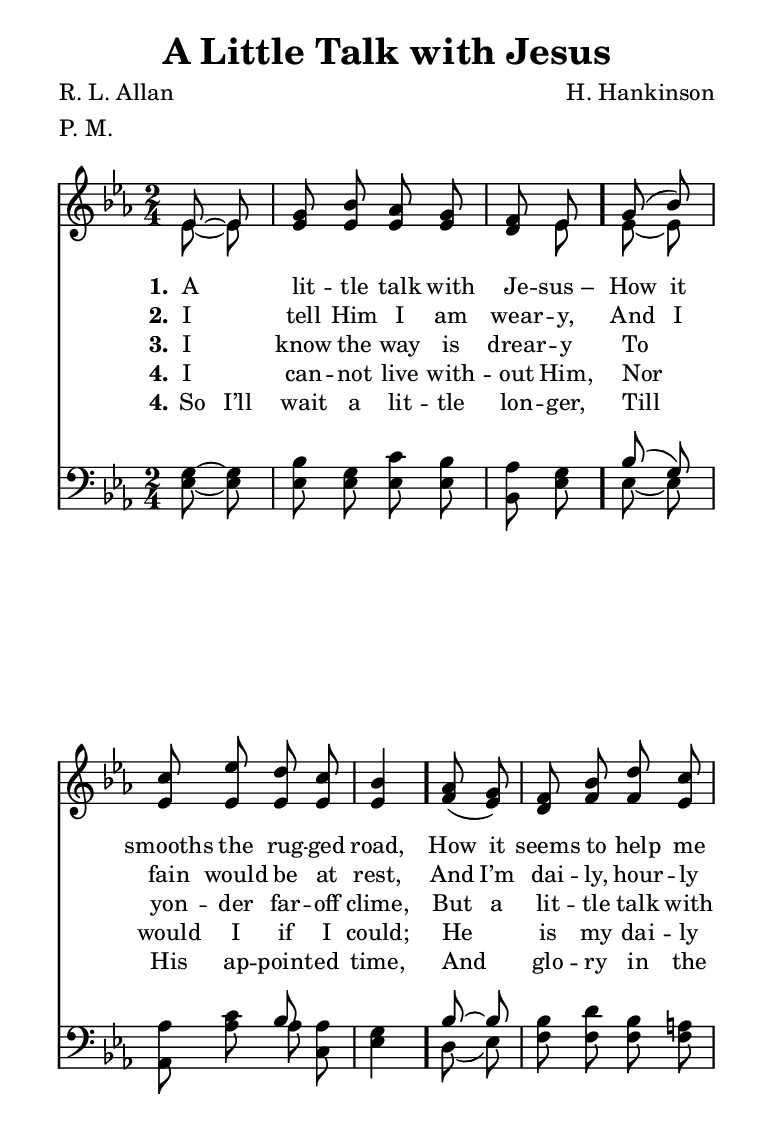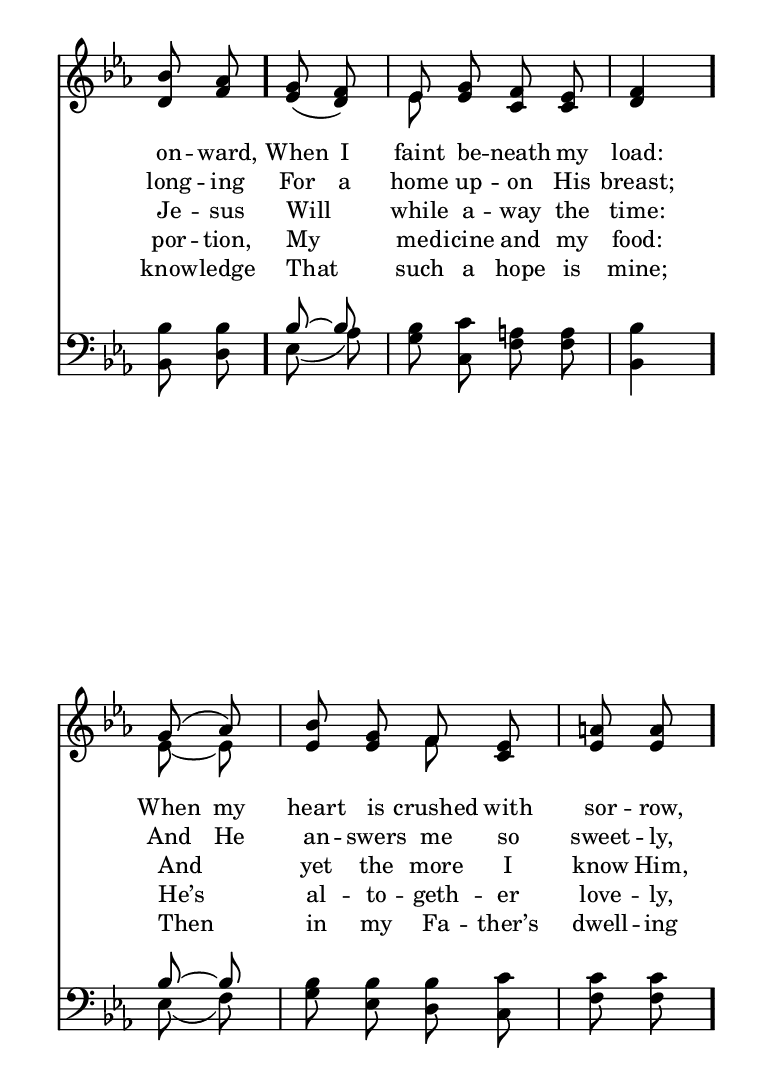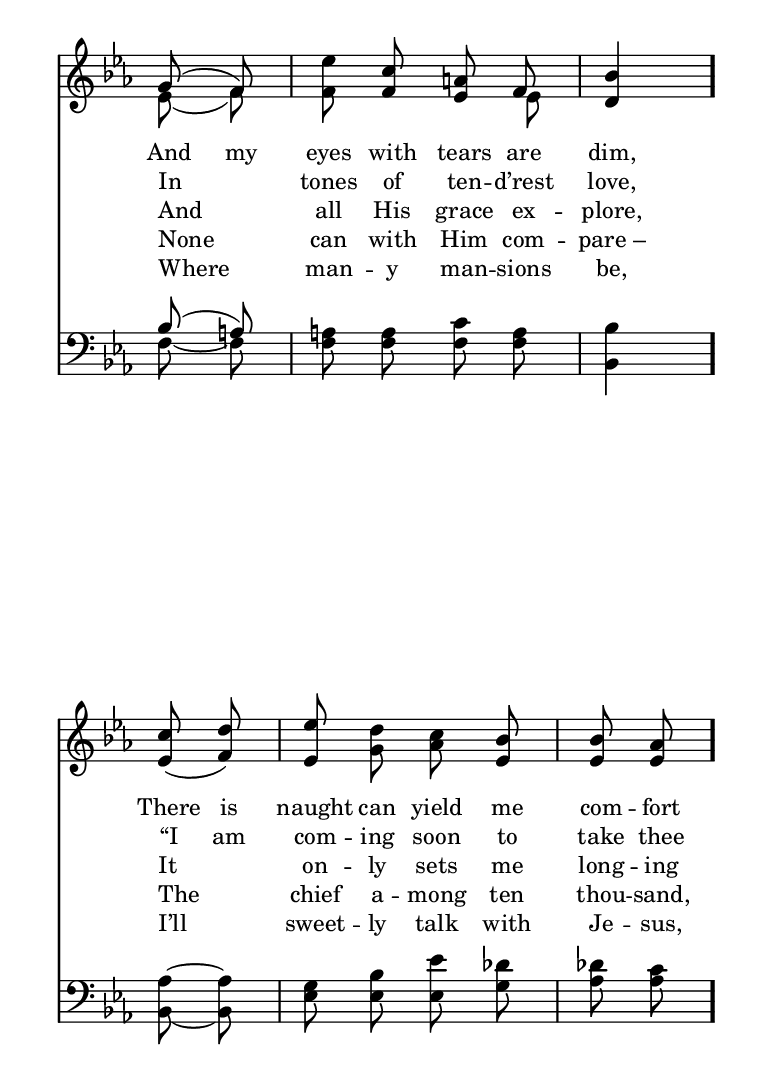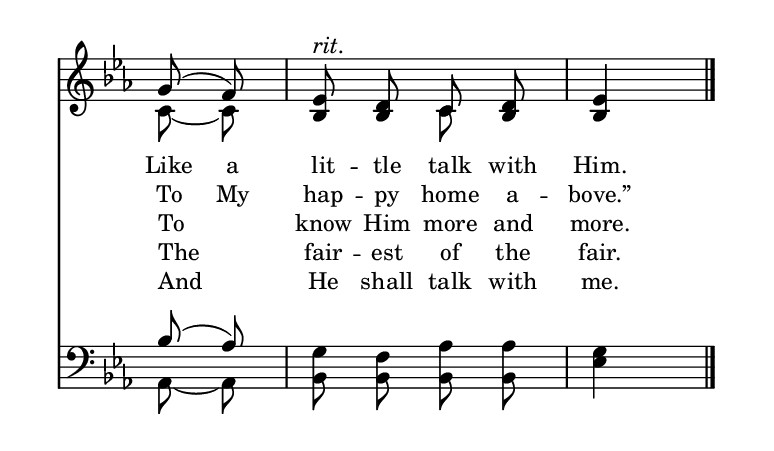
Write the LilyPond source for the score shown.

\include "common/global.ily"
\paper {
  \include "common/paper.ily"
}

\header{
  hymnnumber = "204"
  title = "A Little Talk with Jesus"
  tunename = ""
  meter = "P. M."
  poet = "R. L. Allan"
  composer = "H. Hankinson"
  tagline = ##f
}

global = {
  \include "common/overrides.ily"
  \override Staff.TimeSignature.style = #'numbered
  \time 2/4
  \override Score.MetronomeMark.transparent = ##t % hide all fermata changes too
  \tempo 4=70
  \key ees \major
  \partial 4
  \autoBeamOff
}

notesSoprano = {
\global
\relative c' {

  ees8 ~ ees | g bes aes g | f ees
  g8( bes) c ees d c | bes4
  aes8( g) | f bes d c | bes aes
  g8( f) ees g f ees | f4
  g8( aes) bes8 g f ees | a a
  g8( f) | ees' c a f | bes4
  c8( d) | ees d c bes | bes aes
  g8( f) | ees^\markup{ \italic rit. } d c d | ees4

  \bar "|."

}
}

notesAlto = {
\global
\relative e' {

  ees8 ~ ees | ees ees ees ees | d ees
  ees8 ~ ees | ees ees ees ees | ees4
  f8( ees) | d f f ees | d f
  ees8( d) | ees ees c c | d4
  ees8 ~ ees | ees ees f c | ees ees
  ees8( f) | f f ees ees | d4
  ees8( f) | ees g aes ees | ees ees
  c8 ~ c | bes bes c bes | bes4

}
}

notesTenor = {
\global
\relative a {

  g8 ~ g | bes g c bes | aes g
  bes8( g) | aes c bes aes | g4
  bes8 ~ bes | bes d bes a | bes bes
  bes8 ~ bes | bes c a a | bes4
  bes8 ~ bes | bes bes bes c | c c
  bes8( a) | a a c a | bes4
  aes8 ~ aes | g bes ees des | des c
  bes8( aes) | g f aes aes | g4

}
}

notesBass = {
\global
\relative f {

  ees8 ~ ees | ees ees ees ees | bes ees
  ees8 ~ ees | aes, aes' aes c, | ees4
  d8( ees) | f f f f | bes, d
  ees8( aes) | g c, f f | bes,4
  ees8( f) | g ees d c | f f
  f8 ~ f | f f f f | bes,4
  bes8 ~ bes | ees ees ees g | aes aes
  aes,8 ~ aes | bes bes bes bes | ees4

}
}

wordsA = \lyricmode {
\set stanza = "1."

A lit -- tle talk with Je -- sus_– \bar "."
{ \mon } How it { \moff } smooths the rug -- ged road, \bar "."
{ \mon } How it { \moff } seems to help me on -- ward, \bar "."
{ \mon } When I { \moff } faint be -- neath my load: \bar "."
{ \mon } When my { \moff } heart is crushed with sor -- row, \bar "."
{ \mon } And my { \moff } eyes with tears are dim, \bar "."
{ \mon } There is { \moff } naught can yield me com -- fort \bar "."
{ \mon } Like a { \moff } lit -- tle talk with Him. \bar "."

}

wordsB = \lyricmode {
\set stanza = "2."

I tell Him I am wear -- y,
{ \mon } And I { \moff } fain would be at rest,
{ \mon } And I’m { \moff } dai -- ly, hour -- ly long -- ing
{ \mon } For a { \moff } home up -- on His breast;
{ \mon } And He { \moff } an -- swers me so sweet -- ly,
In tones of ten -- d’rest love,
{ \mon } “I am { \moff } com -- ing soon to take thee
{ \mon } To My { \moff } hap -- py home a -- bove.”

}

wordsC = \lyricmode {
\set stanza = "3."

I know the way is drear -- y
To yon -- der far -- off clime, % blue book has "far off" for "far-off"
{ \mon } But a { \moff } lit -- tle talk with Je -- sus
Will while a -- way the time:
And yet the more I know Him,
And all His grace ex -- plore,
It on -- ly sets me long -- ing
To know Him more and more.

}

wordsD = \lyricmode {
\set stanza = "4."

I can -- not live with -- out Him,
Nor would I if I could;
He is my dai -- ly por -- tion,
My med -- icine and my food:
He’s al -- to -- geth -- er love -- ly,
None can with Him com -- pare_–
The chief a -- mong ten thou -- sand,
The fair -- est of the fair.

}

wordsE = \lyricmode {
\set stanza = "4."

{ \mon } So I’ll { \moff } wait a lit -- tle lon -- ger,
Till His ap -- point -- ed time,
And glo -- ry in the know -- ledge
That such a hope is mine;
Then in my Fa -- ther’s dwell -- ing
Where man -- y man -- sions be,
I’ll sweet -- ly talk with Je -- sus,
And He shall talk with me.

}

\score {
  \context ChoirStaff <<
    \context Staff = upper <<
      \set Staff.autoBeaming = ##f
      \set ChoirStaff.systemStartDelimiter = #'SystemStartBar
      \set ChoirStaff.printPartCombineTexts = ##f
      \partcombine #'(2 . 11) \notesSoprano \notesAlto
      \context NullVoice = sopranos { \voiceOne << \notesSoprano >> }
      \context Lyrics = one   \lyricsto sopranos \wordsA
      \context Lyrics = two   \lyricsto sopranos \wordsB
      \context Lyrics = three \lyricsto sopranos \wordsC
      \context Lyrics = four  \lyricsto sopranos \wordsD
      \context Lyrics = five  \lyricsto sopranos \wordsE
    >>
    \context Staff = men <<
      \set Staff.autoBeaming = ##f
      \clef bass
      \set ChoirStaff.printPartCombineTexts = ##f
      \partcombine #'(2 . 11) \notesTenor \notesBass
    >>
  >>
  \layout {
    \include "common/layout.ily"
  }
  #(cond ((ly:get-option 'eog-midi-permitted) #{ \midi{
    \include "common/midi.ily"
  } #}))
}

\version "2.19.49"  % necessary for upgrading to future LilyPond versions.

% vi:set et ts=2 sw=2 ai nocindent syntax=lilypond:
